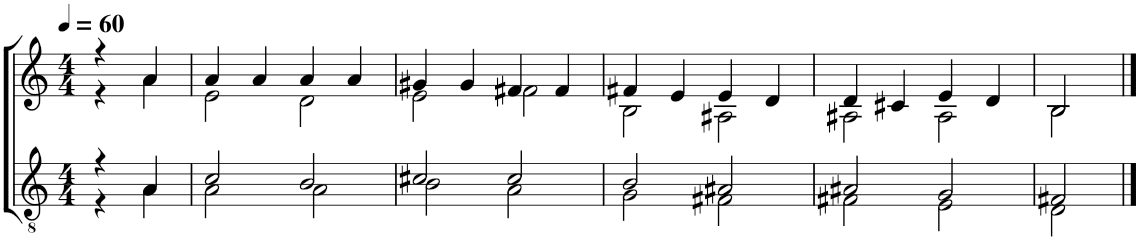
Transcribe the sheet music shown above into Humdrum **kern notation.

**kern	**kern
*part2	*part1
*staff2	*staff1
*I"Голос	*I"Голос
*clefGv2	*clefG2
*k[]	*k[]
*M4/4	*M4/4
*MM60	*MM60
=1	=1
*^	*^
4r	4r	4r	4r
4A/	4A\	4a/	4a\
=2	=2	=2	=2
2c/	2A\	4a/	2e\
.	.	4a/	.
2B/	2A\	4a/	2d\
.	.	4a/	.
=3	=3	=3	=3
2c#X/	2B\	4g#X/	2e\
.	.	4g#/	.
2c#/	2A\	4f#X/	2f#\
.	.	4f#/	.
=4	=4	=4	=4
2B/	2G\	4f#X/	2B\
.	.	4e/	.
2A#X/	2F#X\	4e/	2A#X\
.	.	4d/	.
=5	=5	=5	=5
2A#X/	2F#X\	4d/	2A#X\
.	.	4c#X/	.
2G/	2E\	4e/	2A#\
.	.	4d/	.
=6	=6	=6	=6
2F#X/	2D\	2B/	2B\
*v	*v	*	*
*	*v	*v
==	==
*-	*-
